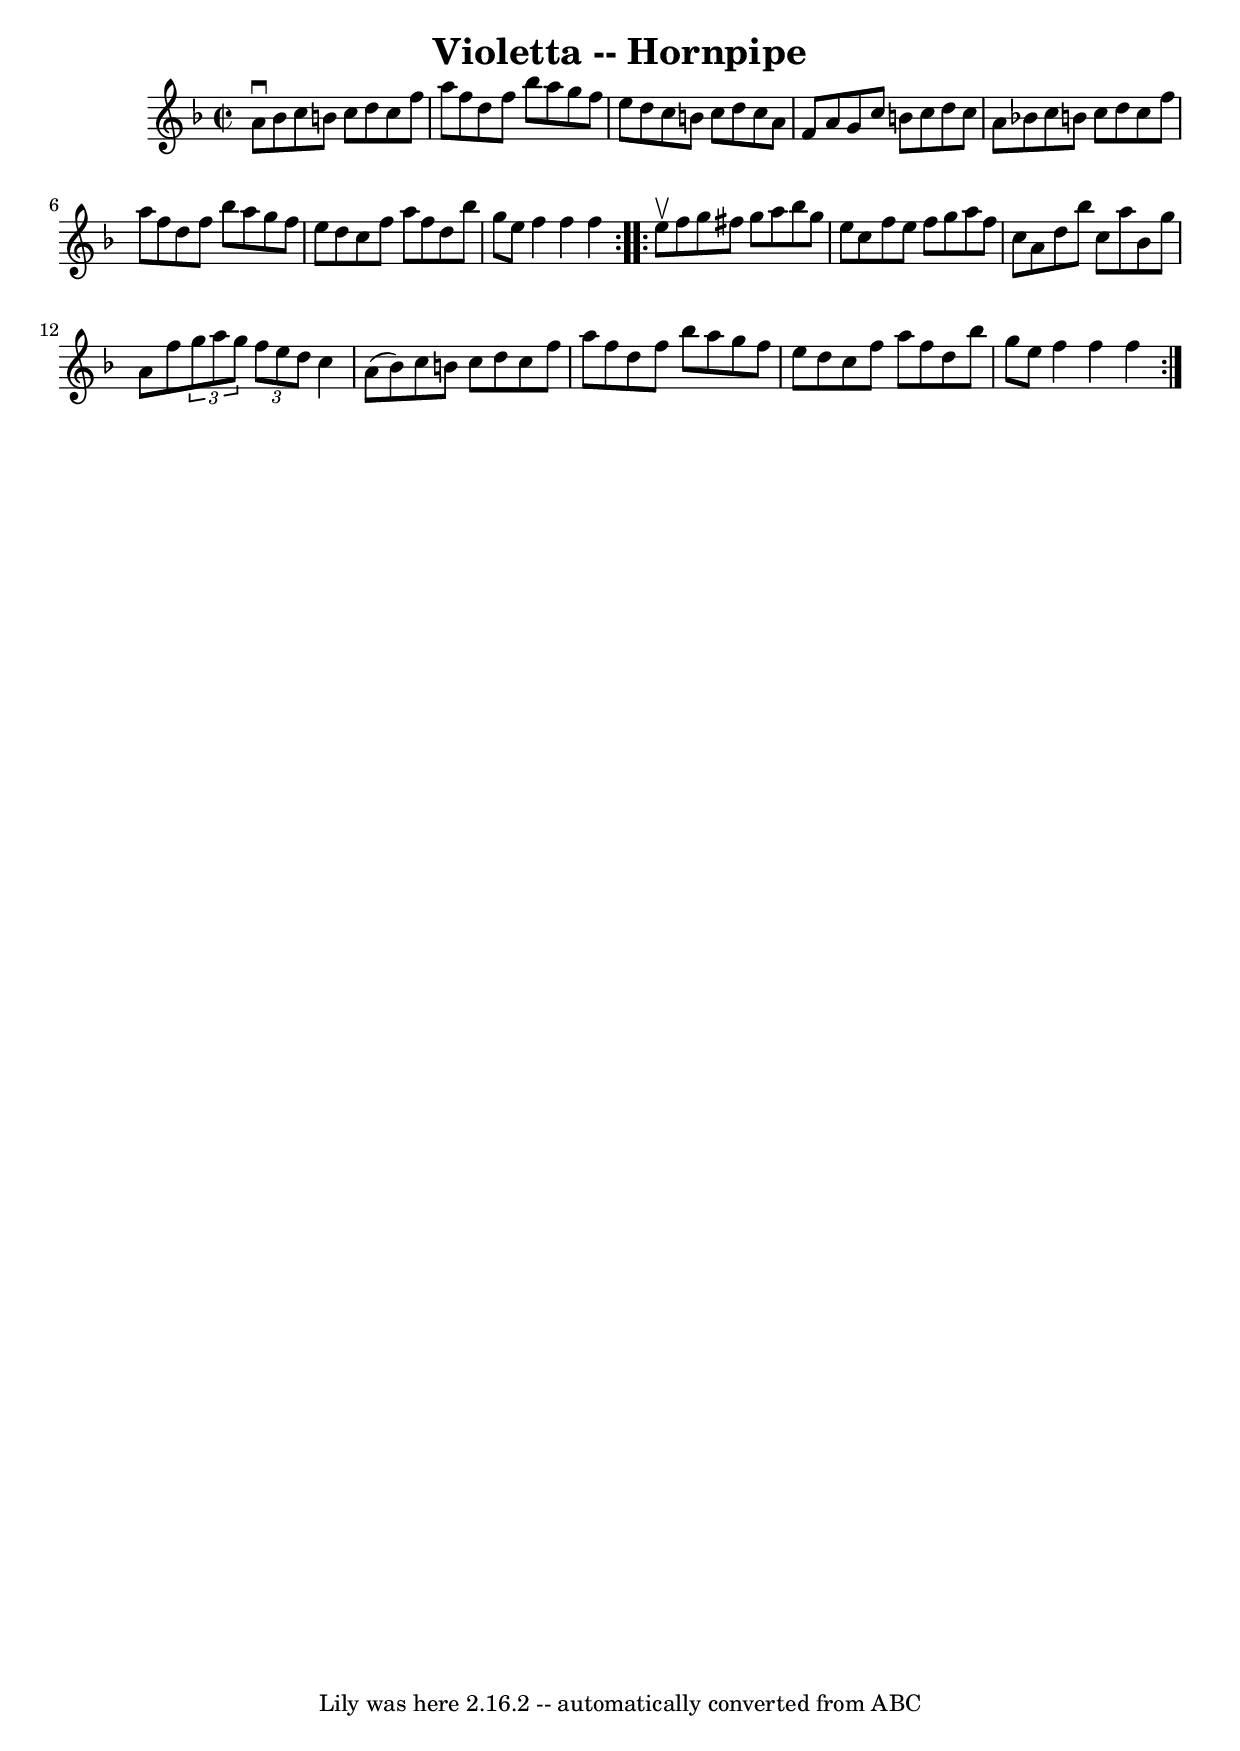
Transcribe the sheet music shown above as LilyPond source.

\version "2.16.2"
\include "Mammoth.ily"
\header {
  %% book = "Cole's 1000 Fiddle Tunes"
  crossRefNumber = "1"
  footnotes = ""
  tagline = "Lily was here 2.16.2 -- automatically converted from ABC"
  title = "Violetta -- Hornpipe"

}
voicedefault =  {



  \repeat volta 2 {

    \override Staff.TimeSignature #'style = #'C
    \time 2/2 
    \key f \major
 a'8^\downbow bes'8  |
    c''8 b'8    
    c''8 d''8 c''8 f''8 a''8 f''8  |
    d''8 f''8 bes''8 
    a''8 g''8 f''8 e''8 d''8  |
    c''8 b'8 c''8 d''8 
    c''8 a'8 f'8 a'8  |
    g'8 c''8 b'8 c''8 d''8    
    c''8 a'8 bes'!8  |
    c''8 b'8 c''8 d''8 c''8 f''8 
    a''8 f''8  |
    d''8 f''8 bes''8 a''8 g''8 f''8    
    e''8 d''8  |
    c''8 f''8 a''8 f''8 d''8 bes''8 g''8 
    e''8  |
    f''4 f''4 f''4  
  }     
  \repeat volta 2 {
    e''8 
    ^\upbow f''8  |
    g''8 fis''8 g''8 a''8 bes''8 g''8    
    e''8 c''8  |
    f''8 e''8 f''8 g''8 a''8 f''8 c''8   
    a'8  |
    d''8 bes''8 c''8 a''8 bes'8 g''8 a'8 f''8 
    |
    \times 2/3 { g''8 a''8 g''8  
	       }   \times 2/3 { f''8 e''8  
				d''8  
			      } c''4 a'8 (bes'8) |
    c''8 b'8 c''8 d''8  
    c''8 f''8 a''8 f''8  |
    d''8 f''8 bes''8 a''8    
    g''8 f''8 e''8 d''8  |
    c''8 f''8 a''8 f''8 d''8   
    bes''8 g''8 e''8  |
    f''4 f''4 f''4  
  }   

}

\score{
  <<

    \context Staff="default"
    {
      \voicedefault 
      
    }

  >>
  \layout {
    
  }
  \midi {
  }

}
